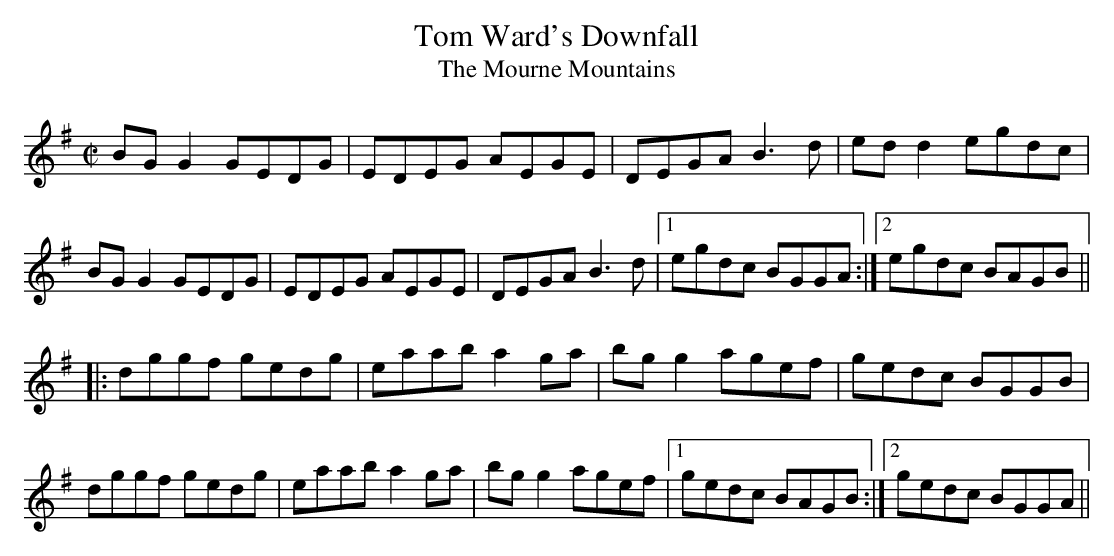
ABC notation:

X:1
T:Tom Ward's Downfall
T:Mourne Mountains, The
M:C|
K:G
BGG2 GEDG|EDEG AEGE|DEGA B3d|edd2 egdc|
BGG2 GEDG|EDEG AEGE|DEGA B3d|1 egdc BGGA:|2 egdc BAGB||
|:dggf gedg|eaab a2ga|bgg2 agef|gedc BGGB|
dggf gedg|eaab a2ga|bgg2 agef|1 gedc BAGB:|2 gedc BGGA||
